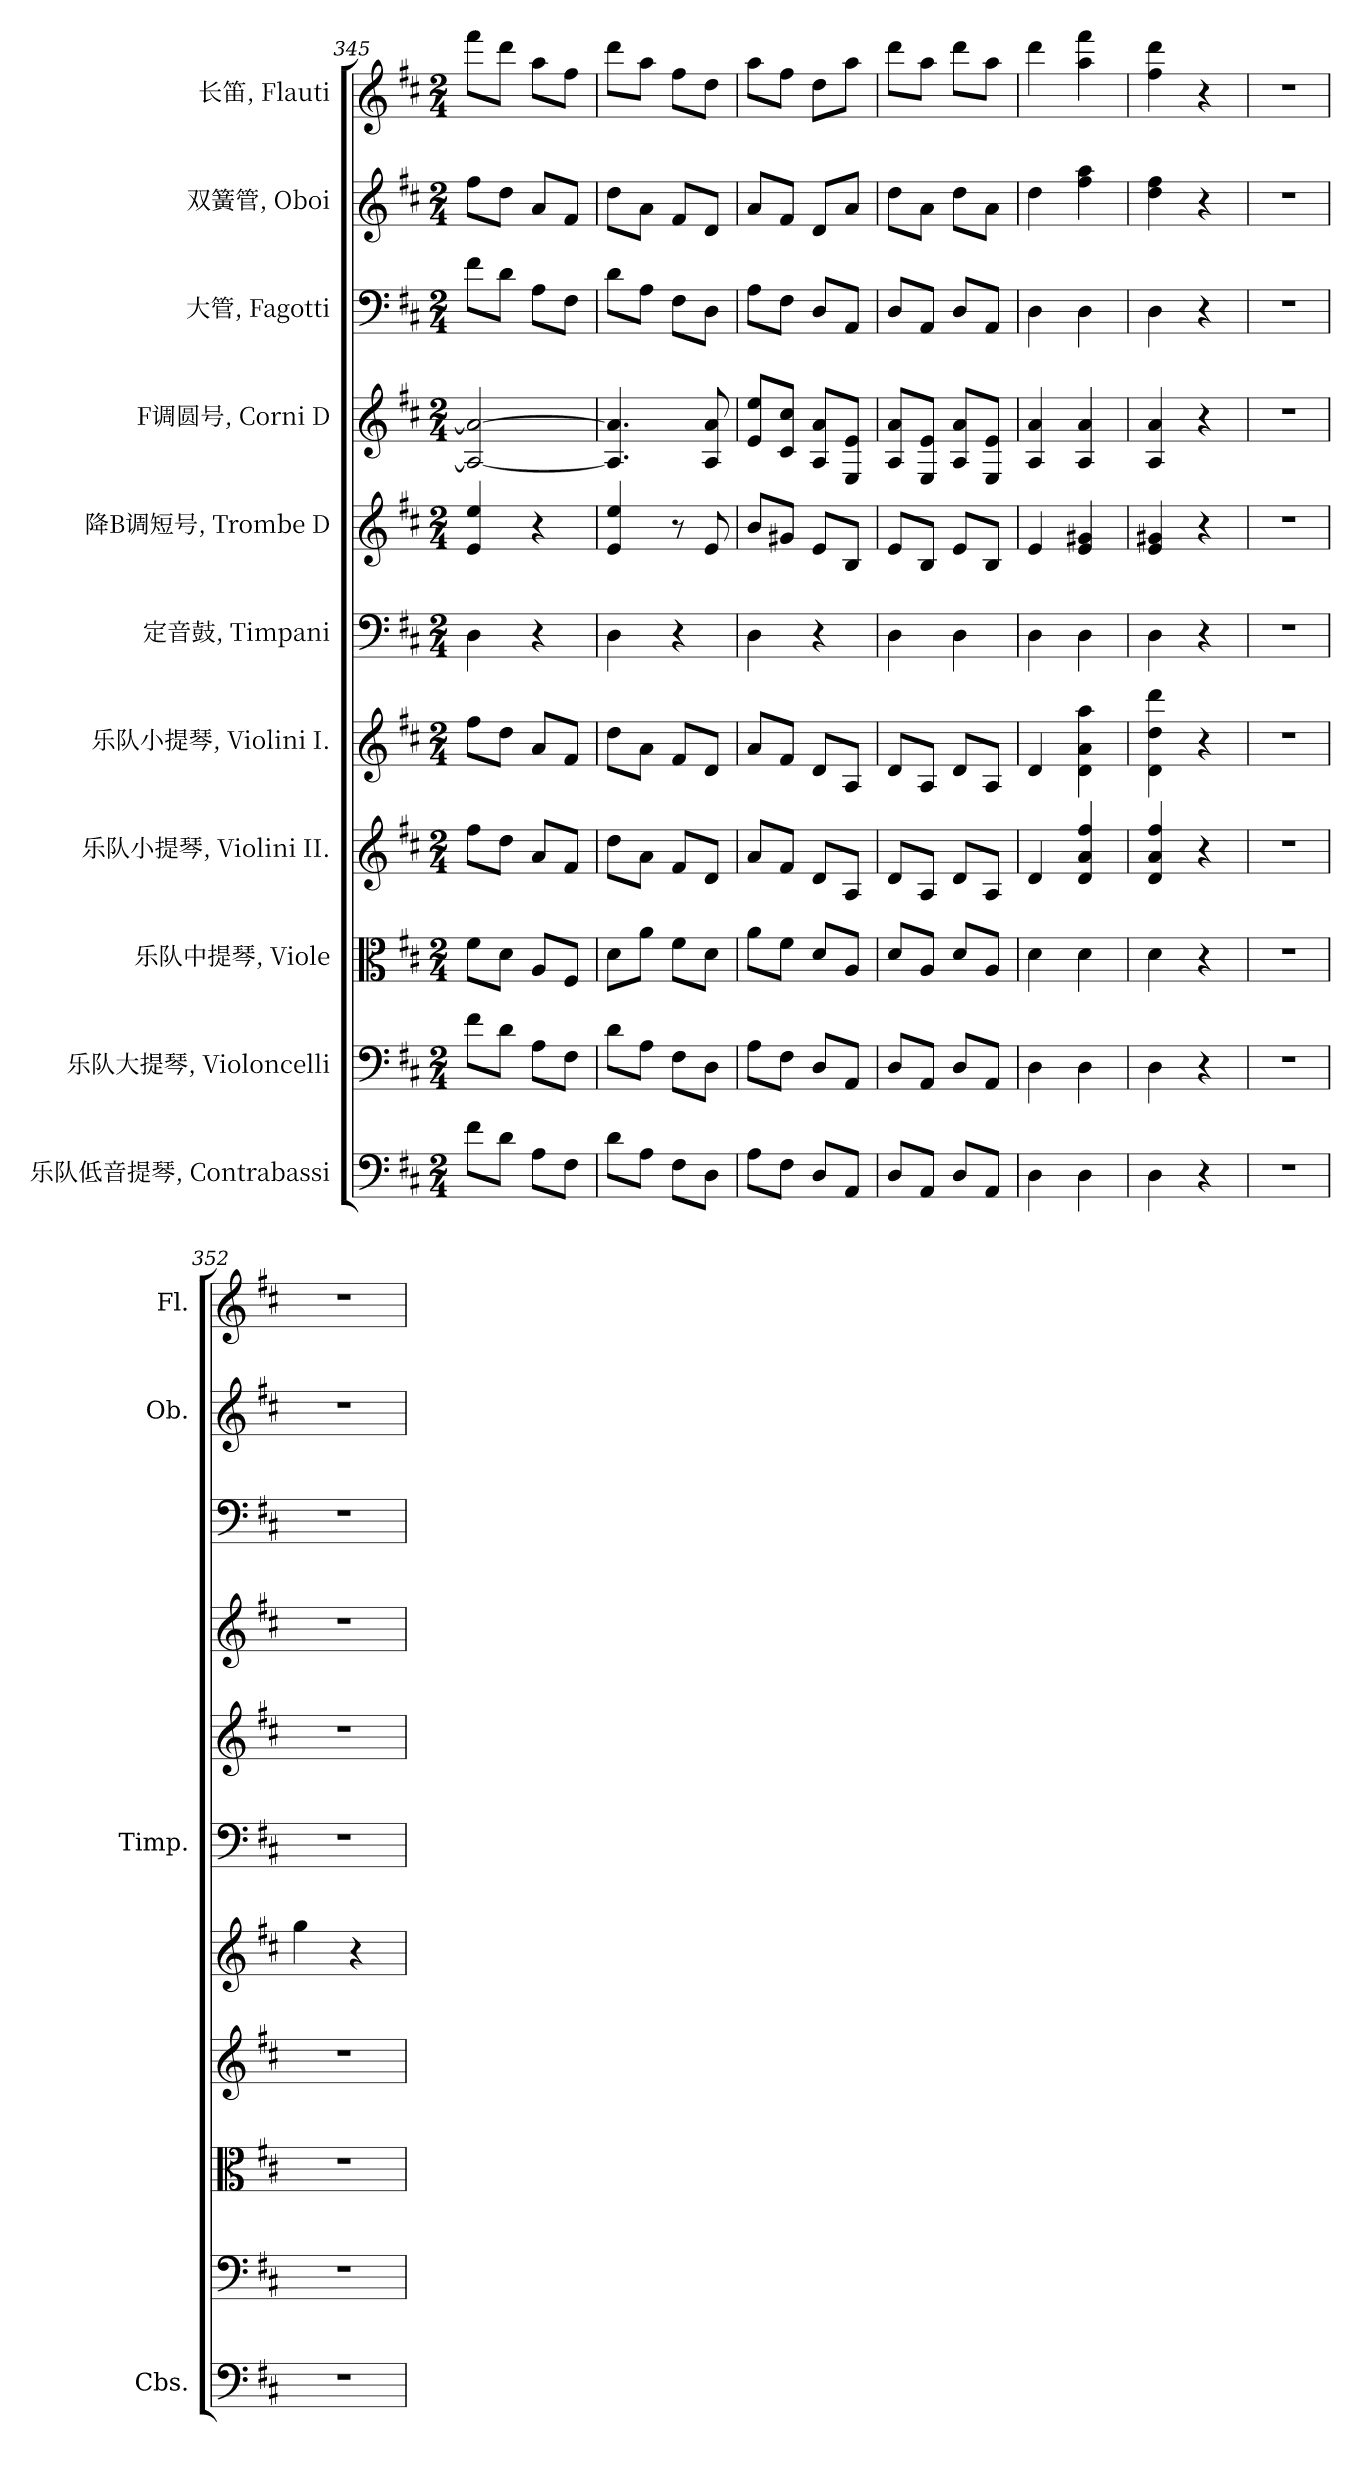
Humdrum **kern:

**kern	**kern	**kern	**kern	**kern	**kern	**kern	**kern	**kern	**kern	**kern
*part11	*part10	*part9	*part8	*part7	*part6	*part5	*part4	*part3	*part2	*part1
*staff11	*staff10	*staff9	*staff8	*staff7	*staff6	*staff5	*staff4	*staff3	*staff2	*staff1
*I"乐队低音提琴, Contrabassi	*I"乐队大提琴, Violoncelli	*I"乐队中提琴, Viole	*I"乐队小提琴, Violini II.	*I"乐队小提琴, Violini I.	*I"定音鼓, Timpani	*I"降B调短号, Trombe D	*I"F调圆号, Corni D	*I"大管, Fagotti	*I"双簧管, Oboi	*I"长笛, Flauti
*I'Cbs.	*	*	*	*	*I'Timp.	*	*	*	*I'Ob.	*I'Fl.
*clefF4	*clefF4	*clefC3	*clefG2	*clefG2	*clefF4	*clefG2	*clefG2	*clefF4	*clefG2	*clefG2
*ITrd7c12	*	*	*	*	*	*ITrd1c2	*ITrd4c7	*	*	*
*k[f#c#]	*k[f#c#]	*k[f#c#]	*k[f#c#]	*k[f#c#]	*k[f#c#]	*k[]	*k[f#]	*k[f#c#]	*k[f#c#]	*k[f#c#]
*M2/4	*M2/4	*M2/4	*M2/4	*M2/4	*M2/4	*M2/4	*M2/4	*M2/4	*M2/4	*M2/4
=345	=345	=345	=345	=345	=345	=345	=345	=345	=345	=345
8F#\L	8f#\L	8f#\L	8ff#\L	8ff#\L	4D\	4d/ 4dd/	2D/_ 2d/_	8f#\L	8ff#\L	8fff#\L
8D\J	8d\J	8d\J	8dd\J	8dd\J	.	.	.	8d\J	8dd\J	8ddd\J
8AA\L	8A\L	8A/L	8a/L	8a/L	4r	4r	.	8A\L	8a/L	8aa\L
8FF#\J	8F#\J	8F#/J	8f#/J	8f#/J	.	.	.	8F#\J	8f#/J	8ff#\J
=346	=346	=346	=346	=346	=346	=346	=346	=346	=346	=346
8D\L	8d\L	8d\L	8dd\L	8dd\L	4D\	4d/ 4dd/	4.D/] 4.d/]	8d\L	8dd\L	8ddd\L
8AA\J	8A\J	8a\J	8a\J	8a\J	.	.	.	8A\J	8a\J	8aa\J
8FF#\L	8F#\L	8f#\L	8f#/L	8f#/L	4r	8r	.	8F#\L	8f#/L	8ff#\L
8DD\J	8D\J	8d\J	8d/J	8d/J	.	8d/	8D/ 8d/	8D\J	8d/J	8dd\J
=347	=347	=347	=347	=347	=347	=347	=347	=347	=347	=347
8AA\L	8A\L	8a\L	8a/L	8a/L	4D\	8a/L	8A/ 8a/L	8A\L	8a/L	8aa\L
8FF#\J	8F#\J	8f#\J	8f#/J	8f#/J	.	8f#X/J	8F#/ 8f#/J	8F#\J	8f#/J	8ff#\J
8DD/L	8D/L	8d/L	8d/L	8d/L	4r	8d/L	8D/ 8d/L	8D/L	8d/L	8dd\L
*	*	*	*	*	*	*	*	*	*	*MM189
8AAA/J	8AA/J	8A/J	8A/J	8A/J	.	8A/J	8AA/ 8A/J	8AA/J	8a/J	8aa\J
=348	=348	=348	=348	=348	=348	=348	=348	=348	=348	=348
8DD/L	8D/L	8d/L	8d/L	8d/L	4D\	8d/L	8D/ 8d/L	8D/L	8dd\L	8ddd\L
8AAA/J	8AA/J	8A/J	8A/J	8A/J	.	8A/J	8AA/ 8A/J	8AA/J	8a\J	8aa\J
*	*	*	*	*	*	*	*	*	*	*MM174
8DD/L	8D/L	8d/L	8d/L	8d/L	4D\	8d/L	8D/ 8d/L	8D/L	8dd\L	8ddd\L
8AAA/J	8AA/J	8A/J	8A/J	8A/J	.	8A/J	8AA/ 8A/J	8AA/J	8a\J	8aa\J
=349	=349	=349	=349	=349	=349	=349	=349	=349	=349	=349
4DD\	4D\	4d\	4d/	4d/	4D\	4d/	4D/ 4d/	4D\	4dd\	4ddd\
4DD\	4D\	4d\	4d/ 4a/ 4ff#/	4d\ 4a\ 4aa\	4D\	4d/ 4f#X/	4D/ 4d/	4D\	4ff#\ 4aa\	4aa\ 4fff#\
=350	=350	=350	=350	=350	=350	=350	=350	=350	=350	=350
4DD\	4D\	4d\	4d/ 4a/ 4ff#/	4d\ 4dd\ 4ddd\	4D\	4d/ 4f#X/	4D/ 4d/	4D\	4dd\ 4ff#\	4ff#\ 4ddd\
*	*	*	*	*	*	*	*	*	*	*MM95
4r	4r	4r	4r	4r	4r	4r	4r	4r	4r	4r
=351	=351	=351	=351	=351	=351	=351	=351	=351	=351	=351
2r	2r	2r	2r	2r	2r	2r	2r	2r	2r	2r
=352	=352	=352	=352	=352	=352	=352	=352	=352	=352	=352
2r	2r	2r	2r	4gg\	2r	2r	2r	2r	2r	2r
.	.	.	.	4r	.	.	.	.	.	.
=	=	=	=	=	=	=	=	=	=	=
*-	*-	*-	*-	*-	*-	*-	*-	*-	*-	*-
